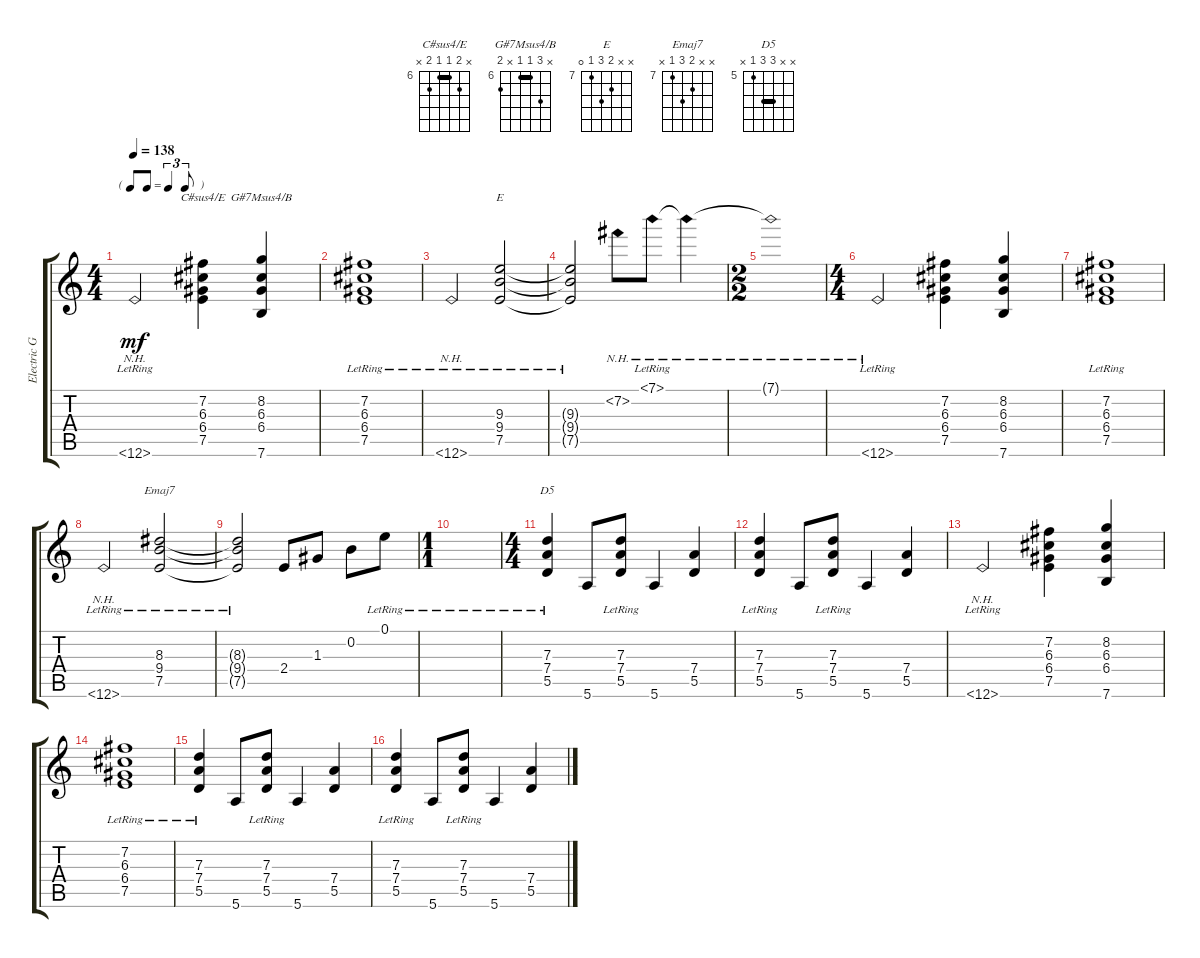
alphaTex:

\track ("Electric Guitar (Jazz)" "Electric G") {instrument electricguitarjazz}
\staff {score tabs}
\tuning (E4 B3 G3 D3 A2 E2) {hide}
\chord ("C#sus4/E" x 7 6 6 7 x) {firstfret 6 barre 6}
\chord ("G#7Msus4/B" x 8 6 6 x 7) {firstfret 6 barre 6}
\chord ("E" x x 8 9 7 0) {firstfret 7}
\chord ("Emaj7" x x 8 9 7 x) {firstfret 7}
\chord ("D5" x x 7 7 5 x) {firstfret 5 barre 7}
\ts (4 4)
\tf triplet8th
\tempo 138
\clef g2
\ks c
12.6{nh lr}.2{dy mf instrument electricguitarjazz} (7.2 6.3 6.4 7.5).4{ch "C#sus4/E"} (8.2 6.3 6.4 7.6).4{ch "G#7Msus4/B"} |
(7.2{lr} 6.3{lr} 6.4{lr} 7.5{lr}).1 |
12.6{nh lr}.2 (9.3{lr} 9.4{lr} 7.5{lr}).2{ch "E"} |
(9.3{lr t} 9.4{lr t} 7.5{lr t}).2 7.2{nh}.8 7.1{nh lr}.8 7.1{nh t}.4 |
\ts (2 2)
7.1{nh t}.1 |
\ts (4 4)
12.6{nh lr}.2 (7.2 6.3 6.4 7.5).4 (8.2 6.3 6.4 7.6).4 |
(7.2{lr} 6.3{lr} 6.4{lr} 7.5{lr}).1 |
12.6{nh lr}.2 (8.3{lr} 9.4{lr} 7.5{lr}).2{ch "Emaj7"} |
(8.3{lr t} 9.4{lr t} 7.5{lr t}).2 2.4.8 1.3.8 0.2.8 0.1{lr}.8 |
\ts (1 1)
|
\ts (4 4)
(7.3{lr} 7.4{lr} 5.5{lr}).4{ch "D5"} 5.6.8 (7.3{lr} 7.4{lr} 5.5{lr}).8 5.6.4 (7.4 5.5).4 |
(7.3{lr} 7.4{lr} 5.5{lr}).4 5.6.8 (7.3{lr} 7.4{lr} 5.5{lr}).8 5.6.4 (7.4 5.5).4 |
12.6{nh lr}.2 (7.2 6.3 6.4 7.5).4 (8.2 6.3 6.4 7.6).4 |
(7.2{lr} 6.3{lr} 6.4{lr} 7.5{lr}).1 |
(7.3{lr} 7.4{lr} 5.5{lr}).4 5.6.8 (7.3{lr} 7.4{lr} 5.5{lr}).8 5.6.4 (7.4 5.5).4 |
(7.3{lr} 7.4{lr} 5.5{lr}).4 5.6.8 (7.3{lr} 7.4{lr} 5.5{lr}).8 5.6.4 (7.4 5.5).4
